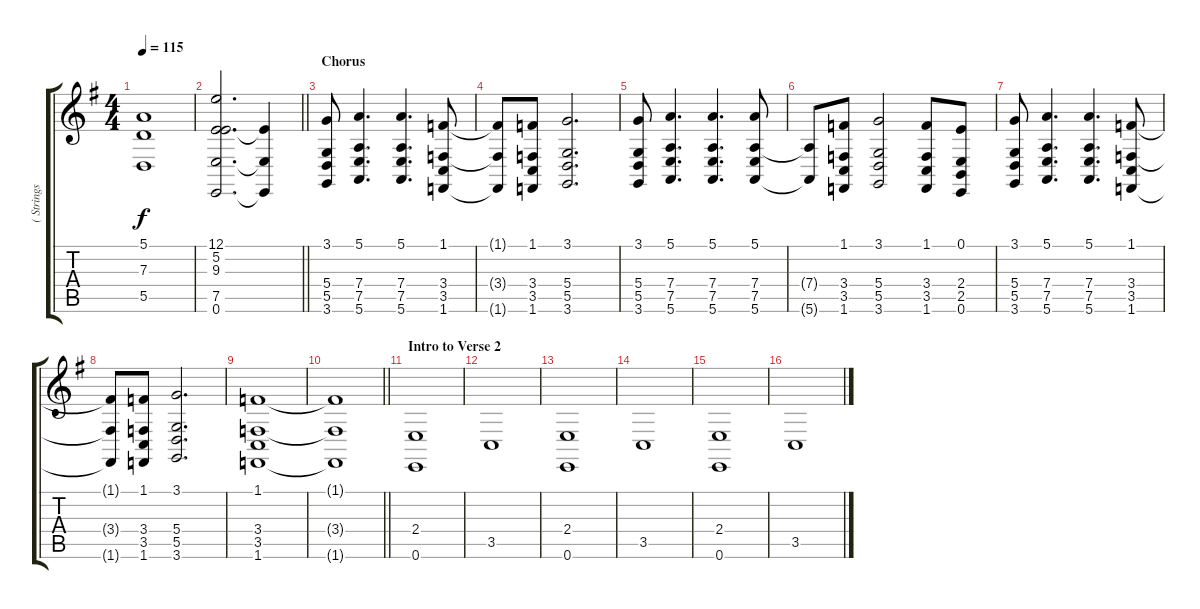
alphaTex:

\track ("( Strings )" "( Strings ") {instrument tremolostrings}
\staff {score tabs}
\tuning (E4 B3 G3 D3 A2 E2) {hide}
\ts (4 4)
\tempo 115
\clef g2
\ks eminor
(5.1 7.3 5.5).1{dy f} |
\barLineRight lightlight
(12.1 5.2 9.3 7.5 0.6).2{d} (9.3{t} 7.5{t} 0.6{t}).4 |
\section ("" "Chorus")
(3.1 5.4 5.5 3.6).8 (5.1 7.4 7.5 5.6).4{d} (5.1 7.4 7.5 5.6).4{d} (1.1 3.4 3.5 1.6).8 |
(1.1{t} 3.4{t} 1.6{t}).8 (1.1 3.4 3.5 1.6).8 (3.1 5.4 5.5 3.6).2{d} |
(3.1 5.4 5.5 3.6).8 (5.1 7.4 7.5 5.6).4{d} (5.1 7.4 7.5 5.6).4{d} (5.1 7.4 7.5 5.6).8 |
(7.4{t} 5.6{t}).8 (1.1 3.4 3.5 1.6).8 (3.1 5.4 5.5 3.6).2 (1.1 3.4 3.5 1.6).8 (0.1 2.4 2.5 0.6).8 |
(3.1 5.4 5.5 3.6).8 (5.1 7.4 7.5 5.6).4{d} (5.1 7.4 7.5 5.6).4{d} (1.1 3.4 3.5 1.6).8 |
(1.1{t} 3.4{t} 1.6{t}).8 (1.1 3.4 3.5 1.6).8 (3.1 5.4 5.5 3.6).2{d} |
(1.1 3.4 3.5 1.6).1 |
\barLineRight lightlight
(1.1{t} 3.4{t} 1.6{t}).1 |
\section ("" "Intro to Verse 2")
(2.4 0.6).1 |
3.5.1 |
(2.4 0.6).1 |
3.5.1 |
(2.4 0.6).1 |
3.5.1
